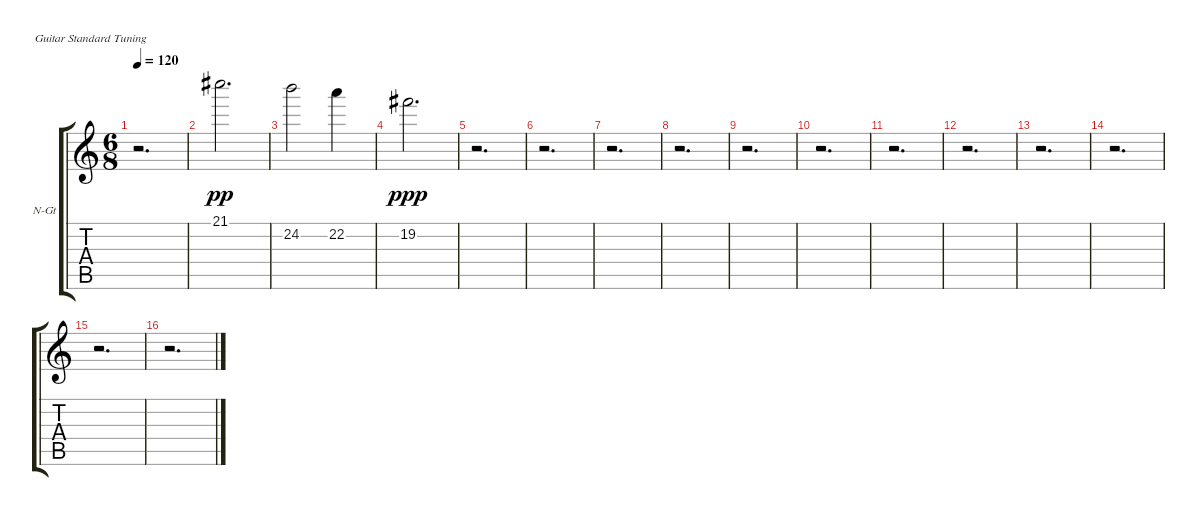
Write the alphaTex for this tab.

\bracketExtendMode groupsimilarinstruments
\firstSystemTrackNameOrientation horizontal
\otherSystemsTrackNameOrientation horizontal
\track ("Violin" "N-Gt") {instrument acousticguitarnylon}
\staff {score tabs}
\tuning (E4 B3 G3 D3 A2 E2)
\ts (6 8)
\tempo 120
\clef g2
\scale
0.333333
\ks c
r.2{d dy pp} |
\scale
0.333333 21.1.2{d} |
\scale
0.333333 24.2.2 22.2.4 |
\scale
0.333333 19.2.2{d dy ppp} |
\scale
0.333333 r.2{d} |
\scale
0.333333 r.2{d} |
\scale
0.333333 r.2{d} |
\scale
0.333333 r.2{d} |
\scale
0.333333 r.2{d} |
\scale
0.333333 r.2{d} |
\scale
0.333333 r.2{d} |
\scale
0.333333 r.2{d} |
\scale
0.333333 r.2{d} |
\scale
0.333333 r.2{d} |
\scale
0.333333 r.2{d} |
\scale
0.333333 r.2{d}
